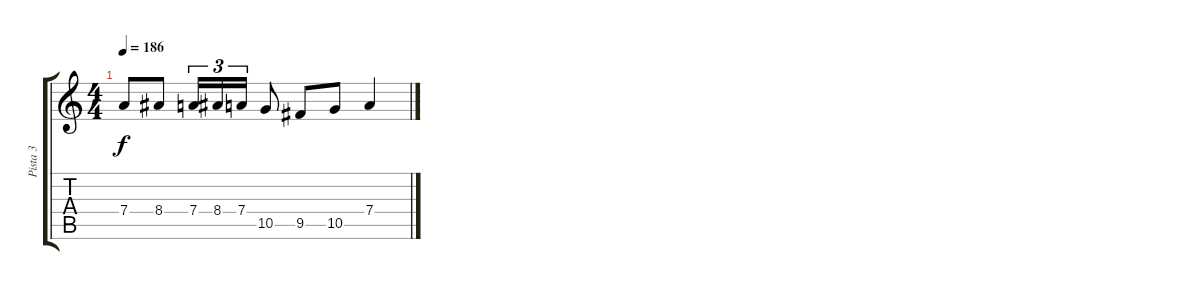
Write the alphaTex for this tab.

\track ("Pista 3" "Pista 3") {instrument electricguitarclean}
\staff {score tabs}
\tuning (E4 B3 G3 D3 A2 E2) {hide}
\ts (4 4)
\tempo 186
\clef g2
\ks c
7.4.8{dy f} 8.4.8 7.4.16{tu (3 2)} 8.4.16{tu (3 2)} 7.4.16{tu (3 2)} 10.5.8 9.5.8 10.5.8 7.4.4
